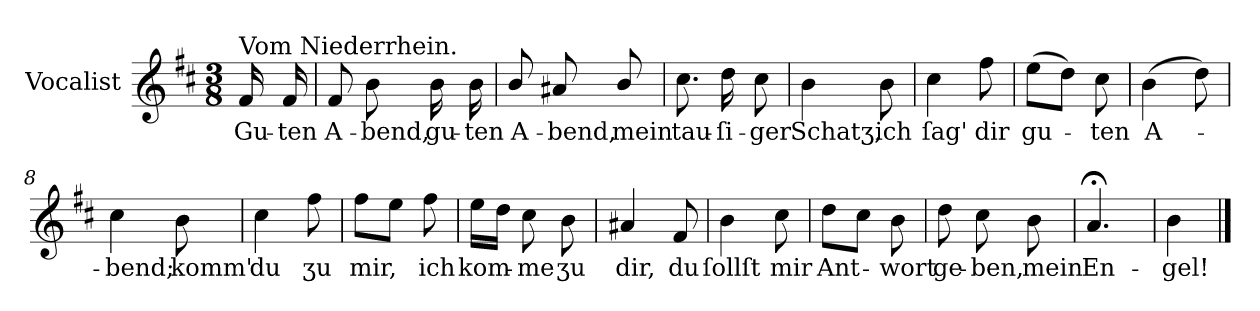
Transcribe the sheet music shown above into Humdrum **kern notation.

**kern	**text
*part1	*part1
*staff1	*staff1
*I"Vocalist	*
*k[f#c#]	*
*b:	*
*M3/8	*
=	=
!LO:TX:a:t=Vom Niederrhein.	!
16f#	Gu-
16f#	-ten
=1	=1
8f#	A-
8b	-bend,
16b	gu-
16b	-ten
=2	=2
8b/	A-
8a#X	-bend,
8b/	mein
=3	=3
8.cc#	tau-
16dd	-ſi-
8cc#	-ger
=4	=4
4b	Schatʒ,
8b	ich
=5	=5
4cc#	ſag'
8ff#	dir
=6	=6
(8eeL	gu-
8ddJ)	.
8cc#	-ten
=7	=7
(4b	A-
8dd)	.
=8	=8
4cc#	-bend;
8b	komm'
=9	=9
4cc#	du
8ff#	ʒu
=10	=10
8ff#L	mir,
8eeJ	.
8ff#	ich
=11	=11
16eeLL	kom-
16ddJJ	.
8cc#	-me
8b	ʒu
=12	=12
4a#X	dir,
8f#	du
=13	=13
4b	ſollſt
8cc#	mir
=14	=14
8ddL	Ant-
8cc#J	.
8b	-wort
=15	=15
8dd	ge-
8cc#	-ben,
8b	mein
=16	=16
4.a;<	En-
=17	=17
4b	-gel!
==	==
*-	*-
